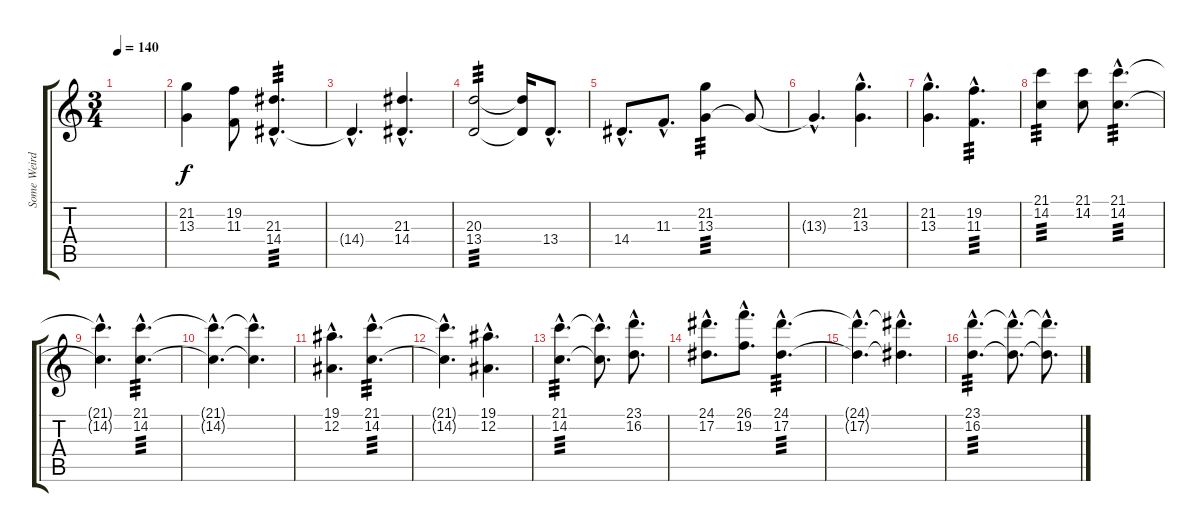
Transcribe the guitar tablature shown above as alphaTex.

\track ("Some Weird Guitar" "Some Weird") {instrument koto}
\staff {score tabs}
\tuning (Eb4 Bb3 Gb3 Db3 Ab2 Eb2) {hide}
\ts (3 4)
\tempo 140
\clef g2
\ks c
|
(21.2 13.3).4 (19.2 11.3).8 (21.3{hac} 14.4{hac}).4{d tp 3} |
14.4{hac t}.4{d} (21.3{hac} 14.4{hac}).4{d} |
(20.3 13.4).2{tp 3} (20.3{t} 13.4{t}).16 13.4{hac}.8{d} |
14.4{hac}.8{d} 11.3{hac}.8{d} (21.2 13.3).4{tp 3} 13.3{t}.8 |
13.3{hac t}.4{d} (21.2{hac} 13.3{hac}).4{d} |
(21.2{hac} 13.3{hac}).4{d} (19.2{hac} 11.3{hac}).4{d tp 3} |
(21.1 14.2).4{tp 3} (21.1 14.2).8 (21.1{hac} 14.2{hac}).4{d tp 3} |
(21.1{hac t} 14.2{hac t}).4{d} (21.1{hac} 14.2{hac}).4{d tp 3} |
(21.1{hac t} 14.2{hac t}).4{d} (21.1{hac t} 14.2{hac t}).4{d} |
(19.1{hac} 12.2{hac}).4{d} (21.1{hac} 14.2{hac}).4{d tp 3} |
(21.1{hac t} 14.2{hac t}).4{d} (19.1{hac} 12.2{hac}).4{d} |
(21.1{hac} 14.2{hac}).4{d tp 3} (21.1{hac t} 14.2{hac t}).8{d} (23.1{hac} 16.2{hac}).8{d} |
(24.1{hac} 17.2{hac}).8{d} (26.1{hac} 19.2{hac}).8{d} (24.1{hac} 17.2{hac}).4{d tp 3} |
(24.1{hac t} 17.2{hac t}).4{d} (24.1{hac t} 17.2{hac t}).4{d} |
(23.1{hac} 16.2{hac}).4{d tp 3} (23.1{hac t} 16.2{hac t}).8{d} (23.1{hac t} 16.2{hac t}).8{d}
